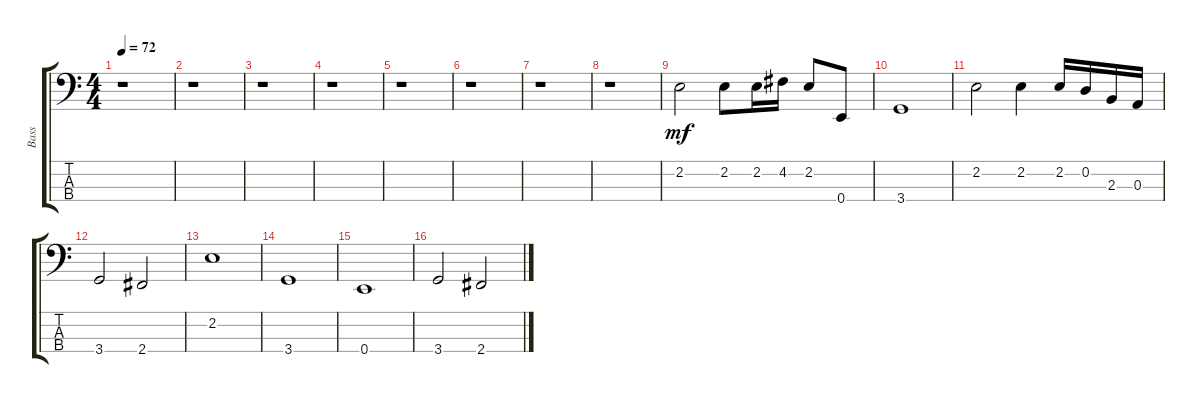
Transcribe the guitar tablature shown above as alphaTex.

\track ("Bass" "Bass") {instrument electricbassfinger}
\staff {score tabs}
\tuning (G2 D2 A1 E1) {hide}
\ts (4 4)
\tempo 72
\clef f4
\ks c
r.1{dy mf instrument electricbassfinger} |
r.1 |
r.1 |
r.1 |
r.1 |
r.1 |
r.1 |
r.1 |
2.2.2 2.2.8 2.2.16 4.2.16 2.2.8 0.4.8 |
3.4.1 |
2.2.2 2.2.4 2.2.16 0.2.16 2.3.16 0.3.16 |
3.4.2 2.4.2 |
2.2.1 |
3.4.1 |
0.4.1 |
3.4.2 2.4.2
